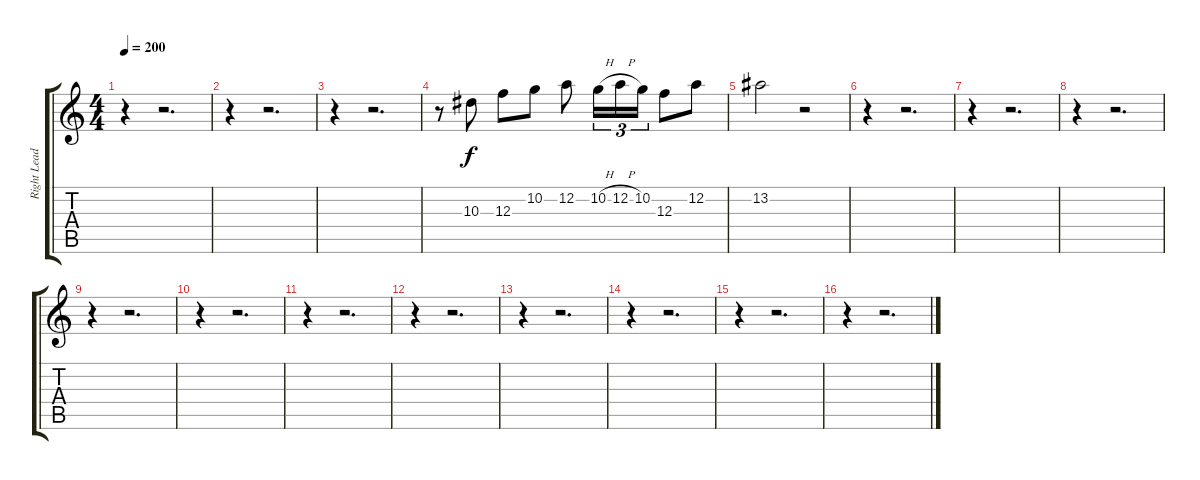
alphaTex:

\track ("Right Lead Gtr" "Right Lead") {instrument distortionguitar}
\staff {score tabs}
\tuning (D4 A3 F3 C3 G2 D2) {hide}
\ts (4 4)
\tempo 200
\clef g2
\ks c
r.4{dy f} r.2{d} |
r.4 r.2{d} |
r.4 r.2{d} |
r.8 10.3.8 12.3.8 10.2.8 12.2.8 10.2{h}.16{tu (3 2)} 12.2{h}.16{tu (3 2)} 10.2.16{tu (3 2)} 12.3.8 12.2.8 |
13.2.2 r.2 |
r.4 r.2{d} |
r.4 r.2{d} |
r.4 r.2{d} |
r.4 r.2{d} |
r.4 r.2{d} |
r.4 r.2{d} |
r.4 r.2{d} |
r.4 r.2{d} |
r.4 r.2{d} |
r.4 r.2{d} |
r.4 r.2{d}
